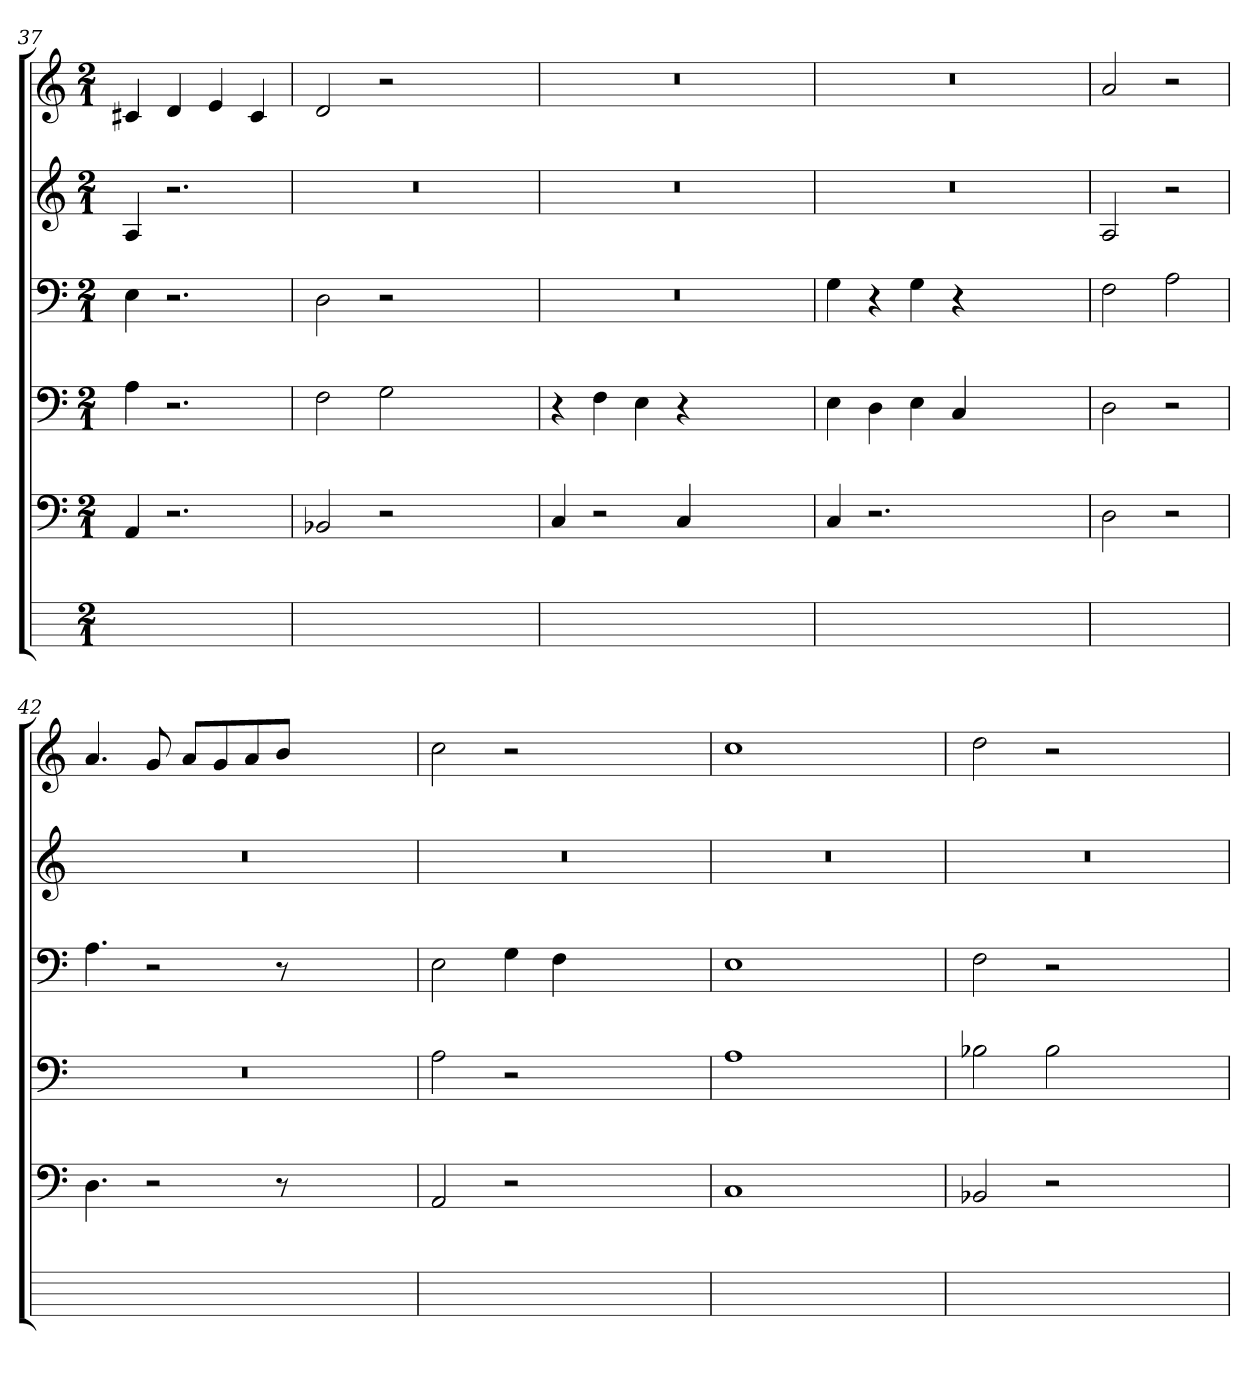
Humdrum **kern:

**kern	**kern	**kern	**kern	**kern	**kern
*part6	*part5	*part4	*part3	*part2	*part1
*staff6	*staff5	*staff4	*staff3	*staff2	*staff1
*	*clefF4	*clefF4	*clefF4	*clefG2	*clefG2
*	*k[]	*k[]	*k[]	*k[]	*k[]
*	*C:	*C:	*C:	*C:	*C:
*M2/1	*M2/1	*M2/1	*M2/1	*M2/1	*M2/1
=37	=37	=37	=37	=37	=37
1ryy	4AA	4A	4E	4A	4c#Xi
.	2.r	2.r	2.r	2.r	4d
.	.	.	.	.	4e
.	.	.	.	.	4c#i
=38	=38	=38	=38	=38	=38
0ryy	2BB-X	2F	2D	0r	2d
.	2r	2G	2r	.	2r
.	1ryy	1ryy	1ryy	.	1ryy
=39	=39	=39	=39	=39	=39
0ryy	4C	4r	0r	0r	0r
.	2r	4F	.	.	.
.	.	4E	.	.	.
.	4Cj	4r	.	.	.
.	1ryy	1ryy	.	.	.
=40	=40	=40	=40	=40	=40
0ryy	4C	4E	4G	0r	0r
.	2.r	4DZ	4r	.	.
.	.	4Ej	4Gj	.	.
.	.	4CZ	4r	.	.
.	1ryy	1ryy	1ryy	.	.
=41	=41	=41	=41	=41	=41
1ryy	2D	2D	2F	2AV	2a
.	2r	2r	2AV	2r	2r
=42	=42	=42	=42	=42	=42
0ryy	4.Dj	0r	4.A	0r	4.aj
.	2r	.	2r	.	8gZ
.	.	.	.	.	8ajL
.	.	.	.	.	8gZ
.	.	.	.	.	8aZ
.	8r	.	8r	.	8bZJ
.	1ryy	.	1ryy	.	1ryy
=43	=43	=43	=43	=43	=43
0ryy	2AA	2A	2EV	0r	2cc
.	2r	2r	4G	.	2r
.	.	.	4FZ	.	.
.	1ryy	1ryy	1ryy	.	1ryy
=44	=44	=44	=44	=44	=44
0ryy	1C	1Aj	1E	0r	1cc
.	1ryy	1ryy	1ryy	.	1ryy
=45	=45	=45	=45	=45	=45
0ryy	2BB-X	2B-X	2F	0r	2dd
.	2r	2B-j	2r	.	2r
.	1ryy	1ryy	1ryy	.	1ryy
=	=	=	=	=	=
*-	*-	*-	*-	*-	*-
